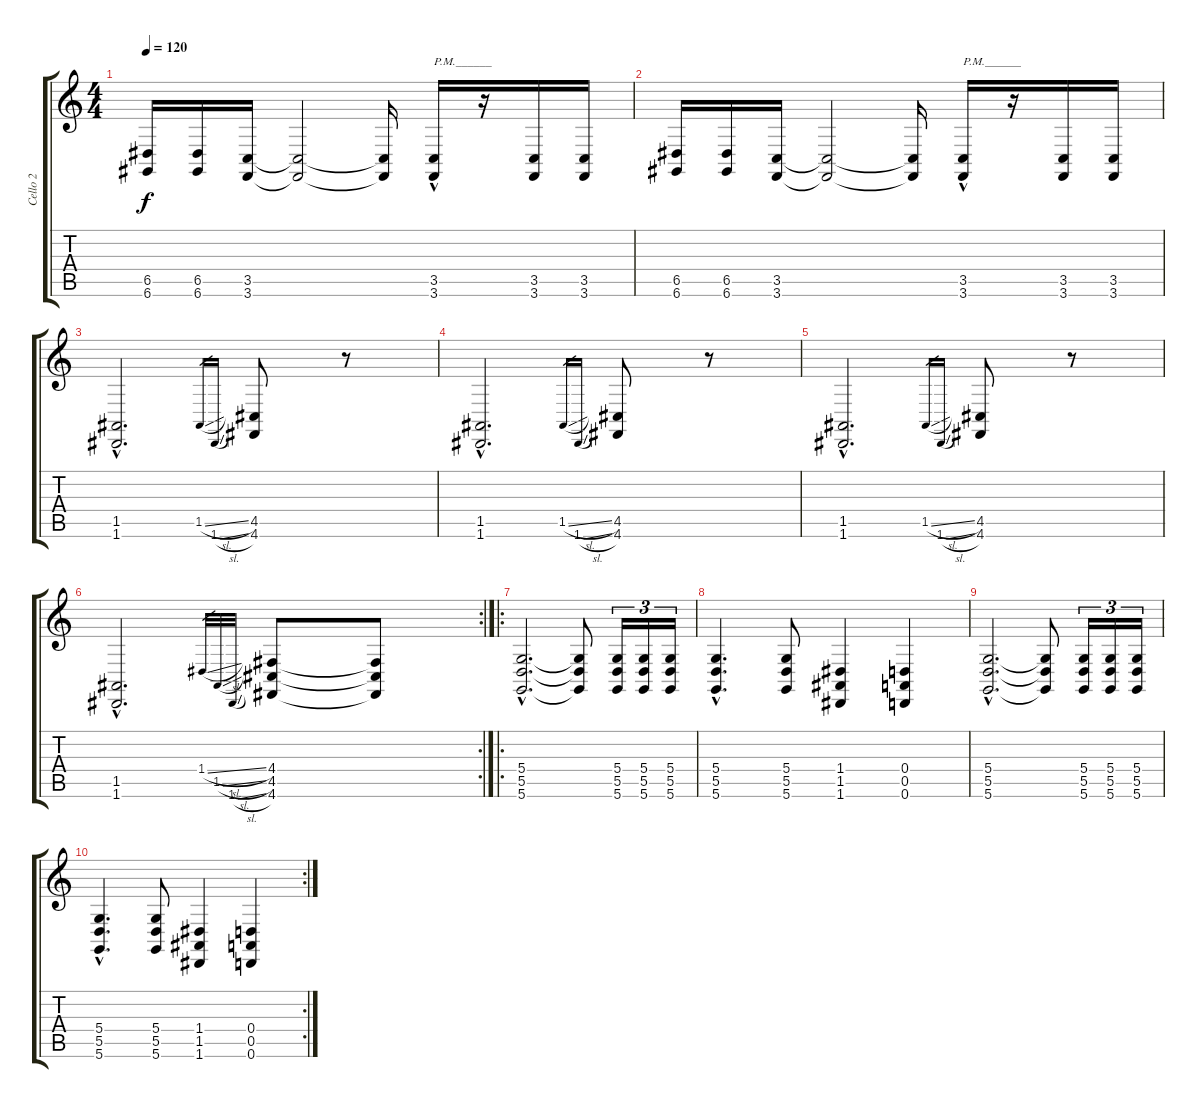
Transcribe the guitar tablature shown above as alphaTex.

\track ("Cello 2" "Cello 2") {instrument stringensemble1}
\staff {score tabs}
\tuning (E4 B3 G3 D3 A2 D2) {hide}
\ts (4 4)
\tempo 120
\clef g2
\ks c
(6.5 6.6).16{dy f} (6.5 6.6).16 (3.5 3.6).16 (3.5{t} 3.6{t}).2 (3.5{t} 3.6{t}).16 (3.5 3.6{hac}).16{txt "P.M.______"} r.16 (3.5 3.6).16 (3.5 3.6).16 |
(6.5 6.6).16 (6.5 6.6).16 (3.5 3.6).16 (3.5{t} 3.6{t}).2 (3.5{t} 3.6{t}).16 (3.5 3.6{hac}).16{txt "P.M.______"} r.16 (3.5 3.6).16 (3.5 3.6).16 |
(1.5{hac} 1.6{hac}).2{d} 1.5{sl}.16{gr} 1.6{sl}.16{gr} (4.5 4.6).8 r.8 |
(1.5{hac} 1.6{hac}).2{d} 1.5{sl}.16{gr} 1.6{sl}.16{gr} (4.5 4.6).8 r.8 |
(1.5{hac} 1.6{hac}).2{d} 1.5{sl}.16{gr} 1.6{sl}.16{gr} (4.5 4.6).8 r.8 |
\rc 2
(1.5{hac} 1.6{hac}).2{d} 1.4{sl}.32{gr} 1.5{sl}.32{gr} 1.6{sl}.32{gr} (4.4 4.5 4.6).8 (4.4{t} 4.5{t} 4.6{t}).8 |
\ro
(5.4{hac} 5.5{hac} 5.6{hac}).2{d} (5.4{t} 5.5{t} 5.6{t}).8 (5.4 5.5 5.6).16{tu (3 2)} (5.4 5.5 5.6).16{tu (3 2)} (5.4 5.5 5.6).16{tu (3 2)} |
(5.4{hac} 5.5{hac} 5.6{hac}).4{d} (5.4 5.5 5.6).8 (1.4 1.5 1.6).4 (0.4 0.5 0.6).4 |
(5.4{hac} 5.5{hac} 5.6{hac}).2{d} (5.4{t} 5.5{t} 5.6{t}).8 (5.4 5.5 5.6).16{tu (3 2)} (5.4 5.5 5.6).16{tu (3 2)} (5.4 5.5 5.6).16{tu (3 2)} |
\rc 2
(5.4{hac} 5.5{hac} 5.6{hac}).4{d} (5.4 5.5 5.6).8 (1.4 1.5 1.6).4 (0.4 0.5 0.6).4
